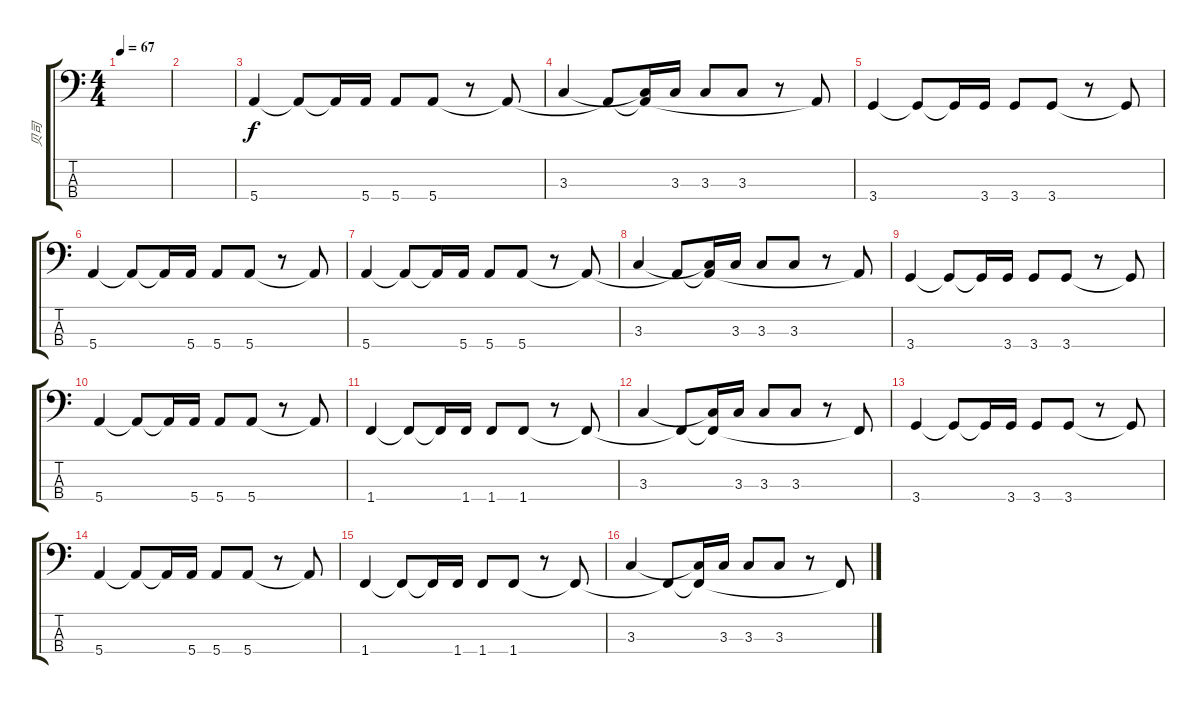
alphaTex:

\track ("贝司" "贝司") {instrument electricbassfinger}
\staff {score tabs}
\tuning (G2 D2 A1 E1) {hide}
\ts (4 4)
\tempo 67
\clef f4
\ks c
|
|
5.4.4 5.4{t}.8 5.4{t}.16 5.4.16 5.4.8 5.4.8 r.8 5.4{t}.8 |
3.3.4 5.4{t}.8 (3.3{t} 5.4{t}).16 3.3.16 3.3.8 3.3.8 r.8 5.4{t}.8 |
3.4.4 3.4{t}.8 3.4{t}.16 3.4.16 3.4.8 3.4.8 r.8 3.4{t}.8 |
5.4.4 5.4{t}.8 5.4{t}.16 5.4.16 5.4.8 5.4.8 r.8 5.4{t}.8 |
5.4.4 5.4{t}.8 5.4{t}.16 5.4.16 5.4.8 5.4.8 r.8 5.4{t}.8 |
3.3.4 5.4{t}.8 (3.3{t} 5.4{t}).16 3.3.16 3.3.8 3.3.8 r.8 5.4{t}.8 |
3.4.4 3.4{t}.8 3.4{t}.16 3.4.16 3.4.8 3.4.8 r.8 3.4{t}.8 |
5.4.4 5.4{t}.8 5.4{t}.16 5.4.16 5.4.8 5.4.8 r.8 5.4{t}.8 |
1.4.4 1.4{t}.8 1.4{t}.16 1.4.16 1.4.8 1.4.8 r.8 1.4{t}.8 |
3.3.4 1.4{t}.8 (3.3{t} 1.4{t}).16 3.3.16 3.3.8 3.3.8 r.8 1.4{t}.8 |
3.4.4 3.4{t}.8 3.4{t}.16 3.4.16 3.4.8 3.4.8 r.8 3.4{t}.8 |
5.4.4 5.4{t}.8 5.4{t}.16 5.4.16 5.4.8 5.4.8 r.8 5.4{t}.8 |
1.4.4 1.4{t}.8 1.4{t}.16 1.4.16 1.4.8 1.4.8 r.8 1.4{t}.8 |
3.3.4 1.4{t}.8 (3.3{t} 1.4{t}).16 3.3.16 3.3.8 3.3.8 r.8 1.4{t}.8
